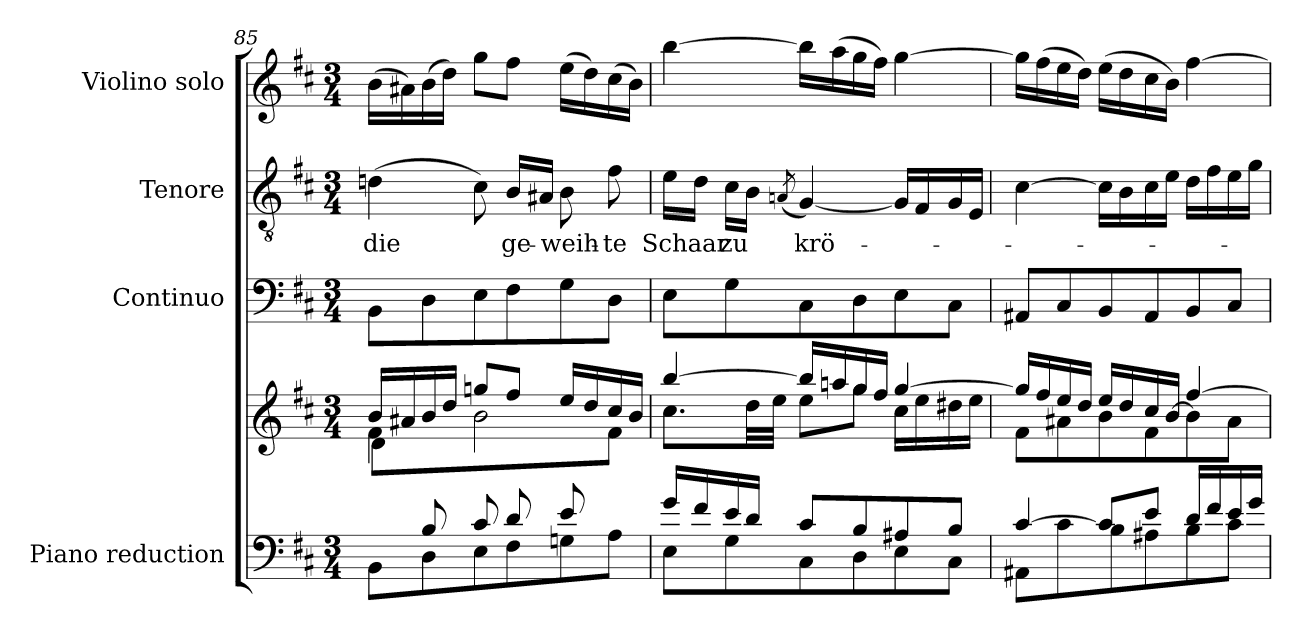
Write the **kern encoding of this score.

**kern	**kern	**kern	**kern	**text	**kern
*part4	*part4	*part3	*part2	*part2	*part1
*staff5	*staff4	*staff3	*staff2	*staff2	*staff1
*I"Piano reduction	*	*I"Continuo	*I"Tenore	*	*I"Violino solo
*I'Pno	*	*	*	*	*I'Vln
*clefF4	*clefG2	*clefF4	*clefGv2	*	*clefG2
*k[f#c#]	*k[f#c#]	*k[f#c#]	*k[f#c#]	*	*k[f#c#]
*M3/4	*M3/4	*M3/4	*M3/4	*	*M3/4
=85	=85	=85	=85	=85	=85
*^	*^	*	*	*	*
*	*	*	*^	*	*	*	*
!	!	!	!	!	!	!	!LO:LY:b	!
8ryy	8BB\L	16b/LL	4f#\	8d\L	8BB\L	(4dn\	die	(16b\LL
.	.	16a#X/	.	.	.	.	.	16a#X\)
8B/	8D\	16b/	.	2ryy	8D\	.	.	(16b\
.	.	16dd/JJ	.	.	.	.	.	16dd\JJ)
8c#/	8E\	8ggn/L	2b\	.	8E\	8c#\)	.	8gg\L
!	!	!	!	!	!	!	!LO:LY:b	!
8d/	8F#\	8ff#/J	.	.	8F#\	16B/LL	ge-	8ff#\J
.	.	.	.	.	.	16A#X/JJ	.	.
!	!	!	!	!	!	!	!LO:LY:b	!
8e/	8Gn\	16ee/LL	.	.	8G\	8B\	-weih-	(16ee\LL
.	.	16dd/	.	.	.	.	.	16dd\)
!	!	!	!	!	!	!	!LO:LY:b	!
8ryy	8A\J	16cc#/	.	8f#\J	8D\J	8f#\	-te	(16cc#\
.	.	16b/JJ	.	.	.	.	.	16b\JJ)
*	*	*	*v	*v	*	*	*	*
=86	=86	=86	=86	=86	=86	=86	=86
!	!	!	!	!	!	!LO:LY:b	!
16g/LL	8E\L	[4bb/	8.cc#\L	8E\L	16e\LL	Schaar	[4bb\
16f#/	.	.	.	.	16d\JJ	.	.
!	!	!	!	!	!	!LO:LY:b	!
16e/	8G\	.	.	8G\	16c#\LL	zu	.
16d/JJ	.	.	32dd\LL	.	16B\JJ	.	.
.	.	.	32ee\JJJ	.	.	.	.
.	.	.	.	.	(8qAn/	.	.
!	!	!	!	!	!	!LO:LY:b	!
8c#/L	8C#\	16bb/LL]	8ee\L	8C#\	[4G/)	krö-	16bb\LL]
.	.	16aan/	.	.	.	.	(16aa\
8B/	8D\	16gg/	8gg\J	8D\	.	.	16gg\
.	.	16ff#/JJ	.	.	.	.	16ff#\JJ)
8A#X/	8E\	[4gg/	16cc#\LL	8E\	16G/LL]	.	[4gg\
.	.	.	16ee\	.	16F#/	.	.
8B/J	8C#\J	.	16dd#X\	8C#\J	16G/	.	.
.	.	.	16ee\JJ	.	16E/JJ	.	.
=87	=87	=87	=87	=87	=87	=87	=87
[4c#/	8AA#X\L	16gg/LL]	8f#\L	8AA#X/L	[4c#\	.	16gg\LL]
.	.	16ff#/	.	.	.	.	(16ff#\
.	8c#\	16ee/	8a#X\	8C#/	.	.	16ee\
.	.	16dd/JJ	.	.	.	.	16dd\JJ)
8c#/L]	8B\	16ee/LL	8b\	8BB/	16c#\LL]	.	(16ee\LL
.	.	16dd/	.	.	16B\	.	16dd\
8e/J	8A#X\	16cc#/	8f#\	8AA#/	16c#\	.	16cc#\
.	.	[<16b/JJ	.	.	16e\JJ	.	16b\JJ)
16d/LL	8B\	[4ff#/	8b\]	8BB/	16d\LL	.	[4ff#\
16f#/	.	.	.	.	16f#\	.	.
16e/	8c#\J	.	8a#\J	8C#/J	16e\	.	.
16g/JJ	.	.	.	.	16g\JJ	.	.
*v	*v	*	*	*	*	*	*
*	*v	*v	*	*	*	*
=	=	=	=	=	=
*-	*-	*-	*-	*-	*-
